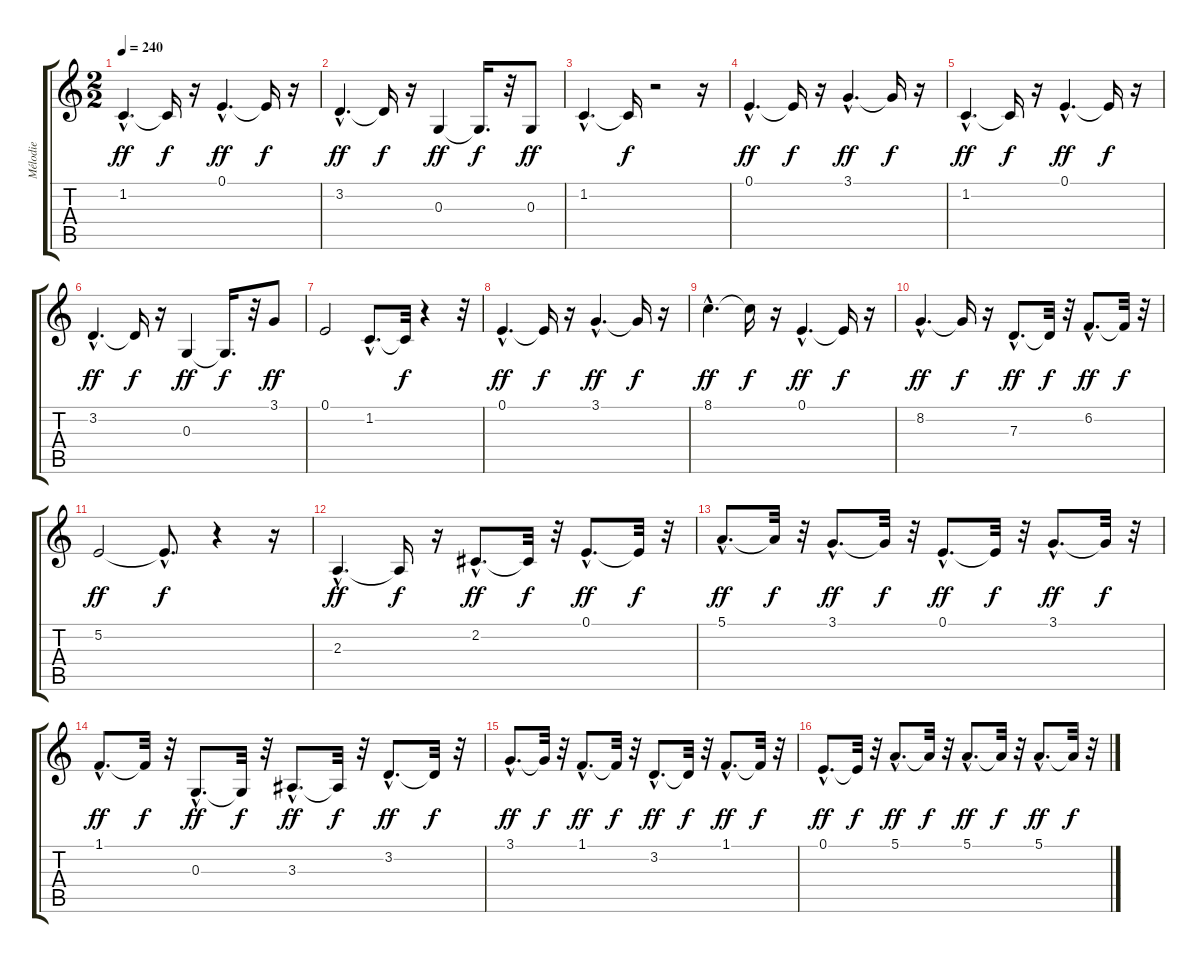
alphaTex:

\track ("Mélodie" "Mélodie") {instrument panflute}
\staff {score tabs}
\tuning (E4 B3 G3 D3 A2 E2) {hide}
\ts (2 2)
\tempo 240
\clef g2
\ks c
1.2{hac}.4{d dy ff} 1.2{t}.16{dy f} r.16 0.1{hac}.4{d dy ff} 0.1{t}.16{dy f} r.16 |
3.2{hac}.4{d dy ff} 3.2{t}.16{dy f} r.16 0.3.4{dy ff} 0.3{t}.16{d dy f} r.32 0.3.8{dy ff} |
1.2{hac}.4{d} 1.2{t}.16{dy f} r.2 r.16 |
0.1{hac}.4{d dy ff} 0.1{t}.16{dy f} r.16 3.1{hac}.4{d dy ff} 3.1{t}.16{dy f} r.16 |
1.2{hac}.4{d dy ff} 1.2{t}.16{dy f} r.16 0.1{hac}.4{d dy ff} 0.1{t}.16{dy f} r.16 |
3.2{hac}.4{d dy ff} 3.2{t}.16{dy f} r.16 0.3.4{dy ff} 0.3{t}.16{d dy f} r.32 3.1.8{dy ff} |
0.1.2 1.2{hac}.8{d} 1.2{t}.32{dy f} r.4 r.32 |
0.1{hac}.4{d dy ff} 0.1{t}.16{dy f} r.16 3.1{hac}.4{d dy ff} 3.1{t}.16{dy f} r.16 |
8.1{hac}.4{d dy ff} 8.1{t}.16{dy f} r.16 0.1{hac}.4{d dy ff} 0.1{t}.16{dy f} r.16 |
8.2{hac}.4{d dy ff} 8.2{t}.16{dy f} r.16 7.3{hac}.8{d dy ff} 7.3{t}.32{dy f} r.32 6.2{hac}.8{d dy ff} 6.2{t}.32{dy f} r.32 |
5.2.2{dy ff} 5.2{hac t}.8{d dy f} r.4 r.16 |
2.3{hac}.4{d dy ff} 2.3{t}.16{dy f} r.16 2.2{hac}.8{d dy ff} 2.2{t}.32{dy f} r.32 0.1{hac}.8{d dy ff} 0.1{t}.32{dy f} r.32 |
5.1{hac}.8{d dy ff} 5.1{t}.32{dy f} r.32 3.1{hac}.8{d dy ff} 3.1{t}.32{dy f} r.32 0.1{hac}.8{d dy ff} 0.1{t}.32{dy f} r.32 3.1{hac}.8{d dy ff} 3.1{t}.32{dy f} r.32 |
1.1{hac}.8{d dy ff} 1.1{t}.32{dy f} r.32 0.3{hac}.8{d dy ff} 0.3{t}.32{dy f} r.32 3.3{hac}.8{d dy ff} 3.3{t}.32{dy f} r.32 3.2{hac}.8{d dy ff} 3.2{t}.32{dy f} r.32 |
3.1{hac}.8{d dy ff} 3.1{t}.32{dy f} r.32 1.1{hac}.8{d dy ff} 1.1{t}.32{dy f} r.32 3.2{hac}.8{d dy ff} 3.2{t}.32{dy f} r.32 1.1{hac}.8{d dy ff} 1.1{t}.32{dy f} r.32 |
0.1{hac}.8{d dy ff} 0.1{t}.32{dy f} r.32 5.1{hac}.8{d dy ff} 5.1{t}.32{dy f} r.32 5.1{hac}.8{d dy ff} 5.1{t}.32{dy f} r.32 5.1{hac}.8{d dy ff} 5.1{t}.32{dy f} r.32
